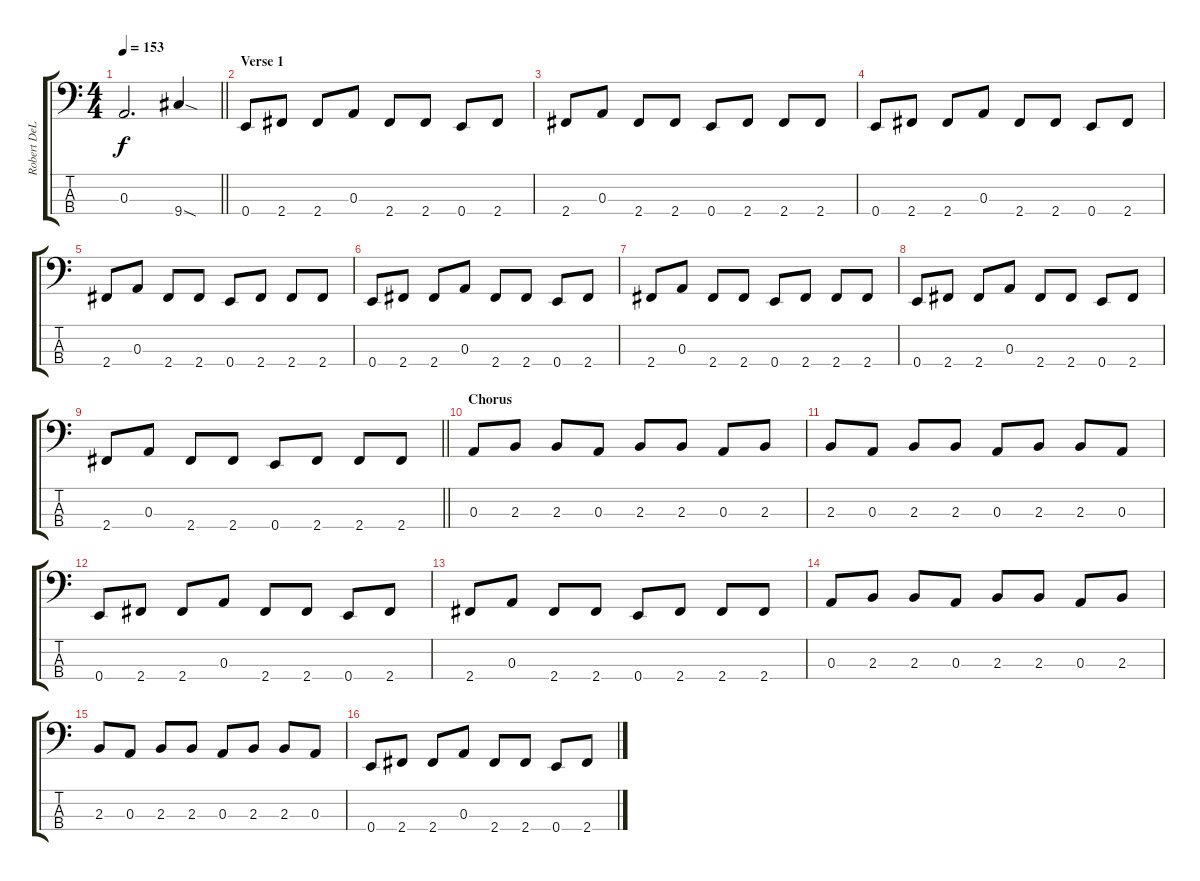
\track ("Robert DeLeo - Bass" "Robert DeL") {instrument electricbassfinger}
\staff {score tabs}
\tuning (G2 D2 A1 E1) {hide}
\ts (4 4)
\tempo 153
\clef f4
\barLineRight lightlight
\ks c
0.3{t}.2{d dy f} 9.4{sod}.4 |
\section ("" "Verse 1")
0.4.8 2.4.8 2.4.8 0.3.8 2.4.8 2.4.8 0.4.8 2.4.8 |
2.4.8 0.3.8 2.4.8 2.4.8 0.4.8 2.4.8 2.4.8 2.4.8 |
0.4.8 2.4.8 2.4.8 0.3.8 2.4.8 2.4.8 0.4.8 2.4.8 |
2.4.8 0.3.8 2.4.8 2.4.8 0.4.8 2.4.8 2.4.8 2.4.8 |
0.4.8 2.4.8 2.4.8 0.3.8 2.4.8 2.4.8 0.4.8 2.4.8 |
2.4.8 0.3.8 2.4.8 2.4.8 0.4.8 2.4.8 2.4.8 2.4.8 |
0.4.8 2.4.8 2.4.8 0.3.8 2.4.8 2.4.8 0.4.8 2.4.8 |
\barLineRight lightlight
2.4.8 0.3.8 2.4.8 2.4.8 0.4.8 2.4.8 2.4.8 2.4.8 |
\section ("" "Chorus")
0.3.8 2.3.8 2.3.8 0.3.8 2.3.8 2.3.8 0.3.8 2.3.8 |
2.3.8 0.3.8 2.3.8 2.3.8 0.3.8 2.3.8 2.3.8 0.3.8 |
0.4.8 2.4.8 2.4.8 0.3.8 2.4.8 2.4.8 0.4.8 2.4.8 |
2.4.8 0.3.8 2.4.8 2.4.8 0.4.8 2.4.8 2.4.8 2.4.8 |
0.3.8 2.3.8 2.3.8 0.3.8 2.3.8 2.3.8 0.3.8 2.3.8 |
2.3.8 0.3.8 2.3.8 2.3.8 0.3.8 2.3.8 2.3.8 0.3.8 |
0.4.8 2.4.8 2.4.8 0.3.8 2.4.8 2.4.8 0.4.8 2.4.8
